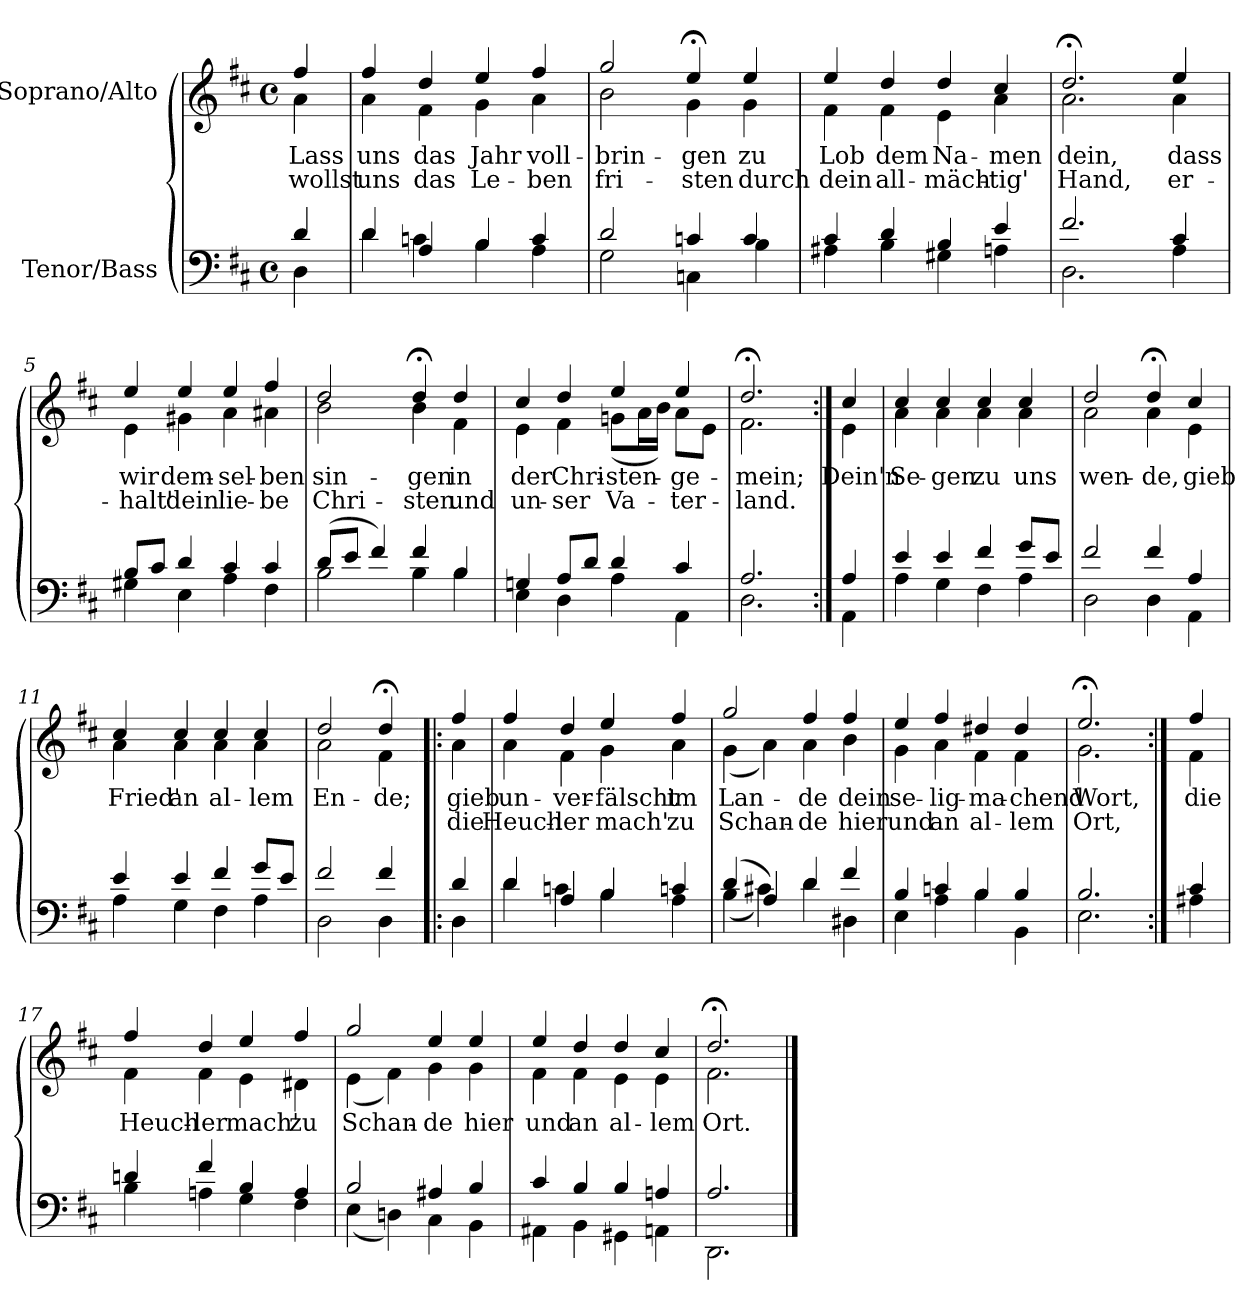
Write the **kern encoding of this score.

**kern	**kern	**text	**text
*part2	*part1	*part1	*part1
*staff2	*staff1	*staff1	*staff1
*I"Tenor/Bass	*I"Soprano/Alto	*	*
*clefF4	*clefG2	*	*
*k[f#c#]	*k[f#c#]	*	*
*M4/4	*M4/4	*	*
*met(c)	*met(c)	*	*
=	=	=	=
*^	*	*	*
!	!	!	!LO:LY:b	!LO:LY:b
*	*	*^	*	*
4d/	4D\	4ff#/	4a\	Lass	wollst
=1	=1	=1	=1	=1	=1
!	!	!	!	!LO:LY:b	!LO:LY:b
4d/	4d\	4ff#/	4a\	uns	uns
!	!	!	!	!LO:LY:b	!LO:LY:b
4A/	4cn\	4dd/	4f#\	das	das
!	!	!	!	!LO:LY:b	!LO:LY:b
4B/	4B\	4ee/	4g\	Jahr	Le-
!	!	!	!	!LO:LY:b	!LO:LY:b
4c/	4A\	4ff#/	4a\	voll-	-ben
=2	=2	=2	=2	=2	=2
!	!	!	!	!LO:LY:b	!LO:LY:b
2d/	2G\	2gg/	2b\	-brin-	fri-
!	!	!	!	!LO:LY:b	!LO:LY:b
4cn/	4Cn\	4ee;</	4g\	-gen	-sten
!	!	!	!	!LO:LY:b	!LO:LY:b
4c/	4B\	4ee/	4g\	zu	durch
=3	=3	=3	=3	=3	=3
!	!	!	!	!LO:LY:b	!LO:LY:b
4c#/	4A#X\	4ee/	4f#\	Lob	dein
!	!	!	!	!LO:LY:b	!LO:LY:b
4d/	4B\	4dd/	4f#\	dem	all-
!	!	!	!	!LO:LY:b	!LO:LY:b
4B/	4G#X\	4dd/	4e\	Na-	-mäch-
!	!	!	!	!LO:LY:b	!LO:LY:b
4e/	4An\	4cc#/	4a\	-men	-tig'
=4	=4	=4	=4	=4	=4
!	!	!	!	!LO:LY:b	!LO:LY:b
2.f#/	2.D\	2.dd;</	2.a\	dein,	Hand,
!	!	!	!	!LO:LY:b	!LO:LY:b
4c#/	4A\	4ee/	4a\	dass	er-
!!LO:LB:g=z	!!
=5	=5	=5	=5	=5	=5
!	!	!	!	!LO:LY:b	!LO:LY:b
8B/L	4G#X\	4ee/	4e\	wir	halt'
8c#/J	.	.	.	.	.
!	!	!	!	!LO:LY:b	!LO:LY:b
4d/	4E\	4ee/	4g#X\	dem-	dein'
!	!	!	!	!LO:LY:b	!LO:LY:b
4c#/	4A\	4ee/	4a\	-sel-	lie-
!	!	!	!	!LO:LY:b	!LO:LY:b
4c#/	4F#\	4ff#/	4a#X\	-ben	-be
=6	=6	=6	=6	=6	=6
!	!	!	!	!LO:LY:b	!LO:LY:b
(8d/L	2B\	2dd/	2b\	sin-	Chri-
8e/J	.	.	.	.	.
4f#/)	.	.	.	.	.
!	!	!	!	!LO:LY:b	!LO:LY:b
4f#/	4B\	4dd;</	4b\	-gen	-sten
!	!	!	!	!LO:LY:b	!LO:LY:b
4B/	4B\	4dd/	4f#\	in	und
=7	=7	=7	=7	=7	=7
!	!	!	!	!LO:LY:b	!LO:LY:b
4Gn/	4E\	4cc#/	4e\	der	un-
!	!	!	!	!LO:LY:b	!LO:LY:b
8A/L	4D\	4dd/	4f#\	Chri-	-ser
8d/J	.	.	.	.	.
!	!	!	!	!LO:LY:b	!LO:LY:b
4d/	4A\	4ee/	(8gn\L	-sten-	Va-
.	.	.	16a\L	.	.
.	.	.	16b\JJ)	.	.
!	!	!	!	!LO:LY:b	!LO:LY:b
4c#/	4AA\	4ee/	8a\L	-ge-	-ter-
.	.	.	8e\J	.	.
=8	=8	=8	=8	=8	=8
!	!	!	!	!LO:LY:b	!LO:LY:b
2.A/	2.D\	2.dd;</	2.f#\	-mein;	-land.
!!LO:LB:g=z	!!
=8X1:|!	=8X1:|!	=8X1:|!	=8X1:|!	=8X1:|!	=8X1:|!
!	!	!	!	!LO:LY:b	!
4A/	4AA\	4cc#/	4e\	Dein'n	.
=9	=9	=9	=9	=9	=9
!	!	!	!	!LO:LY:b	!
4e/	4A\	4cc#/	4a\	Se-	.
!	!	!	!	!LO:LY:b	!
4e/	4G\	4cc#/	4a\	-gen	.
!	!	!	!	!LO:LY:b	!
4f#/	4F#\	4cc#/	4a\	zu	.
!	!	!	!	!LO:LY:b	!
8g/L	4A\	4cc#/	4a\	uns	.
8e/J	.	.	.	.	.
=10	=10	=10	=10	=10	=10
!	!	!	!	!LO:LY:b	!
2f#/	2D\	2dd/	2a\	wen-	.
!	!	!	!	!LO:LY:b	!
4f#/	4D\	4dd;</	4a\	-de,	.
!	!	!	!	!LO:LY:b	!
4A/	4AA\	4cc#/	4e\	gieb	.
=11	=11	=11	=11	=11	=11
!	!	!	!	!LO:LY:b	!
4e/	4A\	4cc#/	4a\	Fried'	.
!	!	!	!	!LO:LY:b	!
4e/	4G\	4cc#/	4a\	an	.
!	!	!	!	!LO:LY:b	!
4f#/	4F#\	4cc#/	4a\	al-	.
!	!	!	!	!LO:LY:b	!
8g/L	4A\	4cc#/	4a\	-lem	.
8e/J	.	.	.	.	.
=12	=12	=12	=12	=12	=12
!	!	!	!	!LO:LY:b	!
2f#/	2D\	2dd/	2a\	En-	.
!	!	!	!	!LO:LY:b	!
4f#/	4D\	4dd;</	4f#\	-de;	.
!!LO:LB:g=z	!!
=12X2!|:	=12X2!|:	=12X2!|:	=12X2!|:	=12X2!|:	=12X2!|:
!	!	!	!	!LO:LY:b	!LO:LY:b
4d/	4D\	4ff#/	4a\	gieb	die
=13	=13	=13	=13	=13	=13
!	!	!	!	!LO:LY:b	!LO:LY:b
4d/	4d\	4ff#/	4a\	un-	Heuch-
!	!	!	!	!LO:LY:b	!LO:LY:b
4A/	4cn\	4dd/	4f#\	-ver-	-ler
!	!	!	!	!LO:LY:b	!LO:LY:b
4B/	4B\	4ee/	4g\	-fälscht	mach'
!	!	!	!	!LO:LY:b	!LO:LY:b
4cn/	4A\	4ff#/	4a\	im	zu
=14	=14	=14	=14	=14	=14
!	!	!	!	!LO:LY:b	!LO:LY:b
(4d/	(4B\	2gg/	(4g\	Lan-	Schan-
4A/)	4c#X\)	.	4a\)	.	.
!	!	!	!	!LO:LY:b	!LO:LY:b
4d/	4d\	4ff#/	4a\	-de	-de
!	!	!	!	!LO:LY:b	!LO:LY:b
4f#/	4D#X\	4ff#/	4b\	dein	hier
=15	=15	=15	=15	=15	=15
!	!	!	!	!LO:LY:b	!LO:LY:b
4B/	4E\	4ee/	4g\	se-	und
!	!	!	!	!LO:LY:b	!LO:LY:b
4cn/	4A\	4ff#/	4a\	-lig-	an
!	!	!	!	!LO:LY:b	!LO:LY:b
4B/	4B\	4dd#X/	4f#\	-ma-	al-
!	!	!	!	!LO:LY:b	!LO:LY:b
4B/	4BB\	4dd#/	4f#\	-chend	-lem
=16	=16	=16	=16	=16	=16
!	!	!	!	!LO:LY:b	!LO:LY:b
2.B/	2.E\	2.ee;</	2.g\	Wort,	Ort,
!!LO:LB:g=z	!!
=16X3:|!	=16X3:|!	=16X3:|!	=16X3:|!	=16X3:|!	=16X3:|!
!	!	!	!	!LO:LY:b	!
4c#/	4A#X\	4ff#/	4f#\	die	.
=17	=17	=17	=17	=17	=17
!	!	!	!	!LO:LY:b	!
4dn/	4B\	4ff#/	4f#\	Heuch-	.
!	!	!	!	!LO:LY:b	!
4f#/	4An\	4dd/	4f#\	-ler	.
!	!	!	!	!LO:LY:b	!
4B/	4G\	4ee/	4e\	mach'	.
!	!	!	!	!LO:LY:b	!
4A/	4F#\	4ff#/	4d#X\	zu	.
=18	=18	=18	=18	=18	=18
!	!	!	!	!LO:LY:b	!
2B/	(4E\	2gg/	(4e\	Schan-	.
.	4Dn\)	.	4f#\)	.	.
!	!	!	!	!LO:LY:b	!
4A#X/	4C#\	4ee/	4g\	-de	.
!	!	!	!	!LO:LY:b	!
4B/	4BB\	4ee/	4g\	hier	.
=19	=19	=19	=19	=19	=19
!	!	!	!	!LO:LY:b	!
4c#/	4AA#X\	4ee/	4f#\	und	.
!	!	!	!	!LO:LY:b	!
4B/	4BB\	4dd/	4f#\	an	.
!	!	!	!	!LO:LY:b	!
4B/	4GG#X\	4dd/	4e\	al-	.
!	!	!	!	!LO:LY:b	!
4An/	4AAn\	4cc#/	4e\	-lem	.
=20	=20	=20	=20	=20	=20
!	!	!	!	!LO:LY:b	!
2.A/	2.DD\	2.dd;</	2.f#\	Ort.	.
*v	*v	*	*	*	*
*	*v	*v	*	*
==	==	==	==
*-	*-	*-	*-
